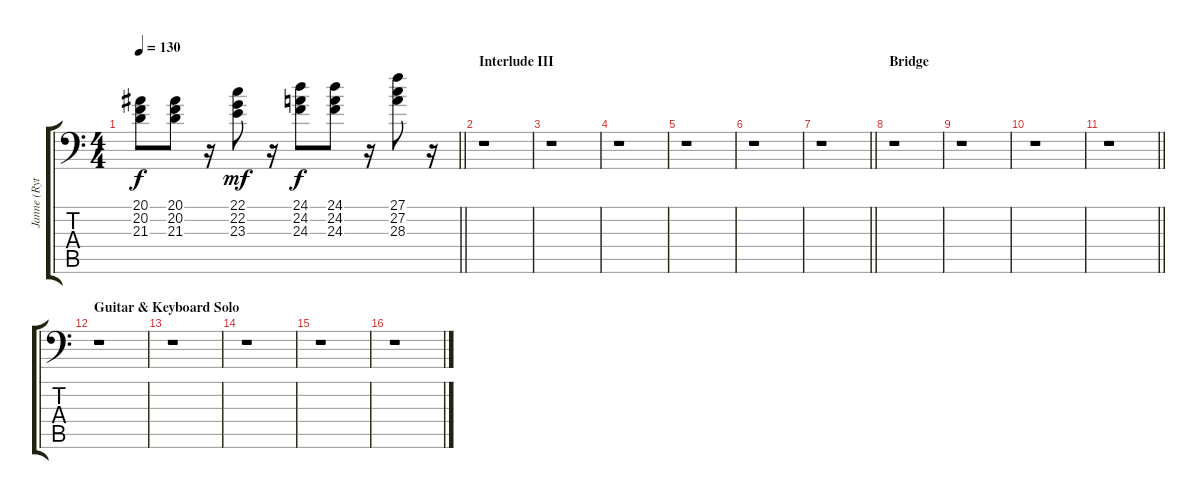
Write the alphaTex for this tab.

\track ("Janne (Rythm I)" "Janne (Ryt") {instrument stringensemble1}
\staff {score tabs}
\tuning (D3 A2 F2 C2 G1 C1) {hide}
\ts (4 4)
\tempo 130
\clef f4
\barLineRight lightlight
\ks c
(20.1 20.2 21.3).8{dy f volume 9} (20.1 20.2 21.3).8 r.16 (22.1 22.2 23.3).8{dy mf} r.16 (24.1 24.2 24.3).8{dy f} (24.1 24.2 24.3).8 r.16 (27.1 27.2 28.3).8 r.16 |
\section ("" "Interlude III")
r.1 |
r.1 |
r.1 |
r.1 |
r.1 |
\barLineRight lightlight
r.1 |
\section ("" "Bridge")
r.1 |
r.1 |
r.1 |
\barLineRight lightlight
r.1 |
\section ("" "Guitar & Keyboard Solo")
r.1 |
r.1 |
r.1 |
r.1 |
r.1
